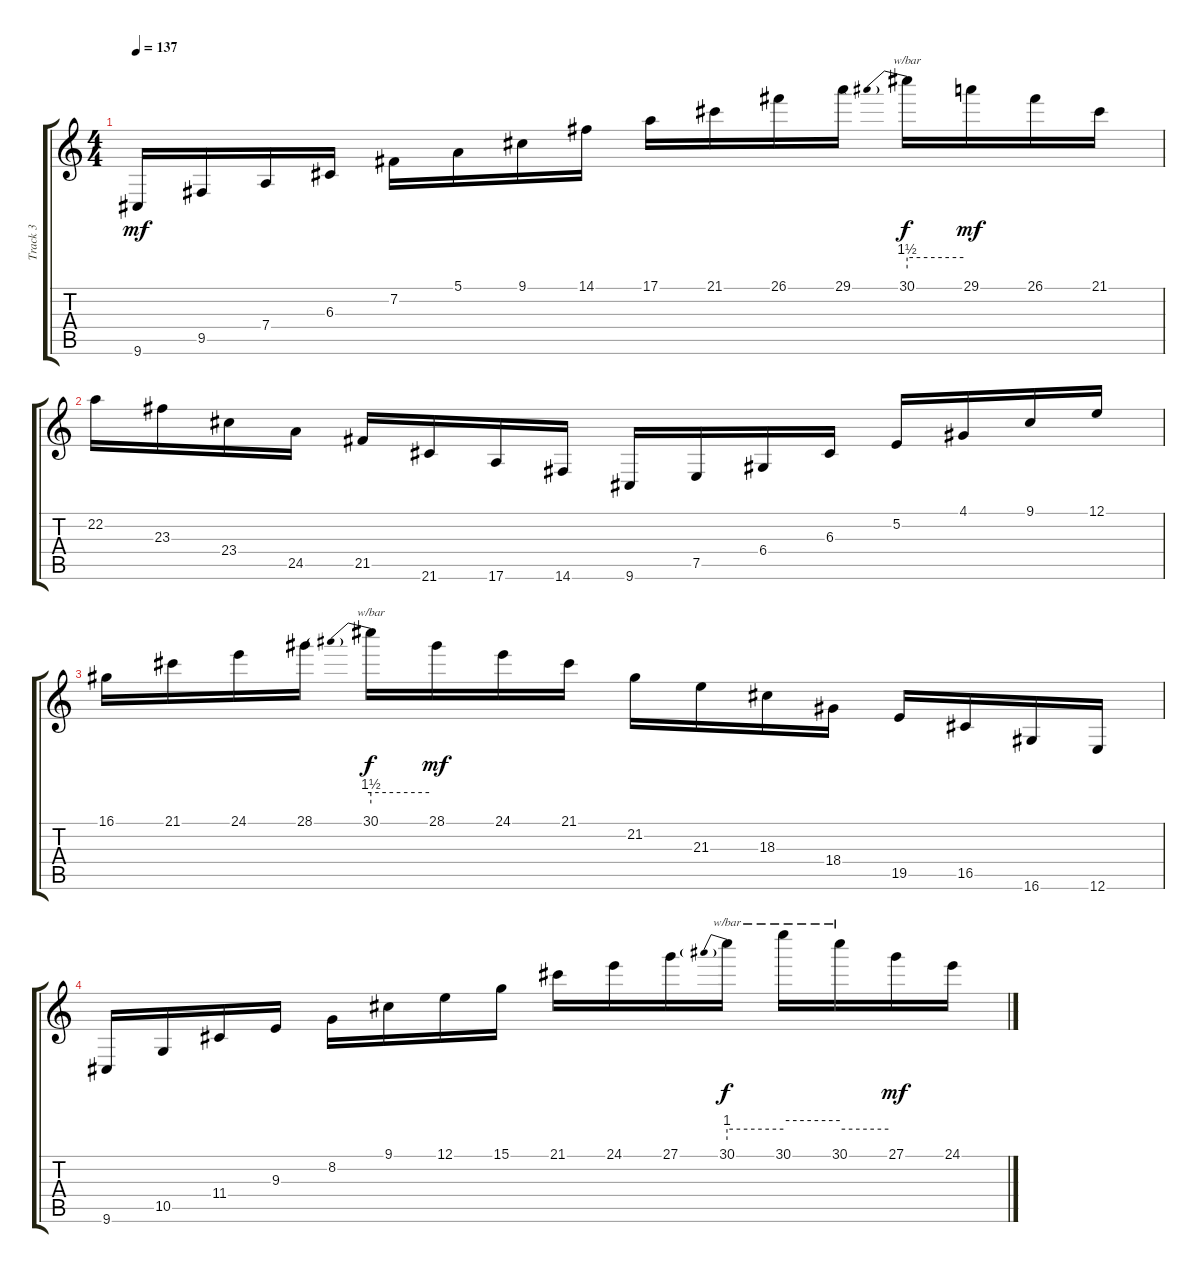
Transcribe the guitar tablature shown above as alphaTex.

\track ("Track 3" "Track 3") {instrument orchestralharp}
\staff {score tabs}
\tuning (E4 B3 G3 D3 A2 E2) {hide}
\ts (4 4)
\tempo 137
\clef g2
\ks c
9.6.16{dy mf} 9.5.16 7.4.16 6.3.16 7.2.16 5.1.16 9.1.16 14.1.16 17.1.16 21.1.16 26.1.16 29.1.16 30.1.16{tbe (predive default 0 6 60 6) dy f} 29.1.16{dy mf} 26.1.16 21.1.16 |
22.2.16 23.3.16 23.4.16 24.5.16 21.5.16 21.6.16 17.6.16 14.6.16 9.6.16 7.5.16 6.4.16 6.3.16 5.2.16 4.1.16 9.1.16 12.1.16 |
16.1.16 21.1.16 24.1.16 28.1.16 30.1.16{tbe (predive default 0 6 60 6) dy f} 28.1.16{dy mf} 24.1.16 21.1.16 21.2.16 21.3.16 18.3.16 18.4.16 19.5.16 16.5.16 16.6.16 12.6.16 |
9.6.16 10.5.16 11.4.16 9.3.16 8.2.16 9.1.16 12.1.16 15.1.16 21.1.16 24.1.16 27.1.16 30.1.16{tbe (predive default 0 4 60 4) dy f} 30.1.16{tbe (hold default 0 12 60 12)} 30.1.16{tbe (hold default 0 4 60 4)} 27.1.16{dy mf} 24.1.16
